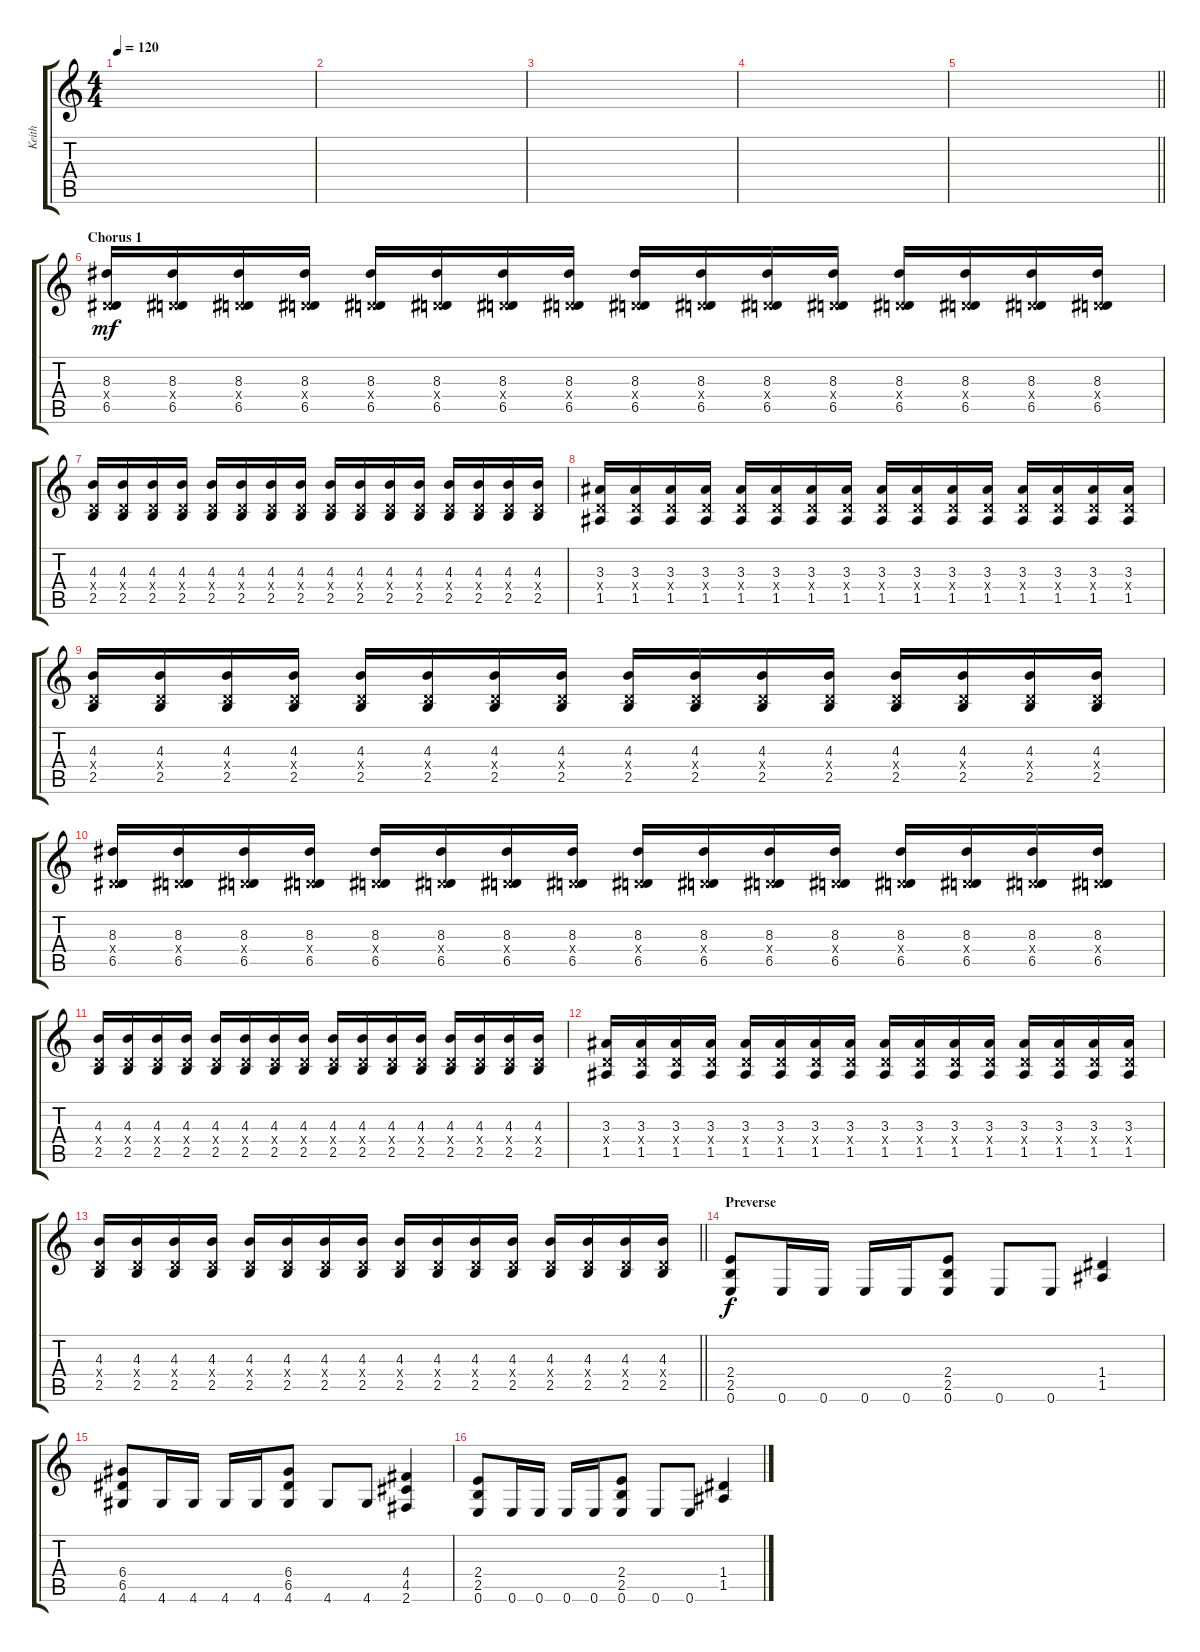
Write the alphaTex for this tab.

\track ("Keith" "Keith") {instrument distortionguitar}
\staff {score tabs}
\tuning (E4 B3 G3 D3 A2 E2) {hide}
\ts (4 4)
\tempo 120
\clef g2
\ks c
|
|
|
|
\barLineRight lightlight
|
\section ("" "Chorus 1")
(8.3 0.4{x} 6.5).16{dy mf} (8.3 0.4{x} 6.5).16 (8.3 0.4{x} 6.5).16 (8.3 0.4{x} 6.5).16 (8.3 0.4{x} 6.5).16 (8.3 0.4{x} 6.5).16 (8.3 0.4{x} 6.5).16 (8.3 0.4{x} 6.5).16 (8.3 0.4{x} 6.5).16 (8.3 0.4{x} 6.5).16 (8.3 0.4{x} 6.5).16 (8.3 0.4{x} 6.5).16 (8.3 0.4{x} 6.5).16 (8.3 0.4{x} 6.5).16 (8.3 0.4{x} 6.5).16 (8.3 0.4{x} 6.5).16 |
(4.3 0.4{x} 2.5).16 (4.3 0.4{x} 2.5).16 (4.3 0.4{x} 2.5).16 (4.3 0.4{x} 2.5).16 (4.3 0.4{x} 2.5).16 (4.3 0.4{x} 2.5).16 (4.3 0.4{x} 2.5).16 (4.3 0.4{x} 2.5).16 (4.3 0.4{x} 2.5).16 (4.3 0.4{x} 2.5).16 (4.3 0.4{x} 2.5).16 (4.3 0.4{x} 2.5).16 (4.3 0.4{x} 2.5).16 (4.3 0.4{x} 2.5).16 (4.3 0.4{x} 2.5).16 (4.3 0.4{x} 2.5).16 |
(3.3 0.4{x} 1.5).16 (3.3 0.4{x} 1.5).16 (3.3 0.4{x} 1.5).16 (3.3 0.4{x} 1.5).16 (3.3 0.4{x} 1.5).16 (3.3 0.4{x} 1.5).16 (3.3 0.4{x} 1.5).16 (3.3 0.4{x} 1.5).16 (3.3 0.4{x} 1.5).16 (3.3 0.4{x} 1.5).16 (3.3 0.4{x} 1.5).16 (3.3 0.4{x} 1.5).16 (3.3 0.4{x} 1.5).16 (3.3 0.4{x} 1.5).16 (3.3 0.4{x} 1.5).16 (3.3 0.4{x} 1.5).16 |
(4.3 0.4{x} 2.5).16 (4.3 0.4{x} 2.5).16 (4.3 0.4{x} 2.5).16 (4.3 0.4{x} 2.5).16 (4.3 0.4{x} 2.5).16 (4.3 0.4{x} 2.5).16 (4.3 0.4{x} 2.5).16 (4.3 0.4{x} 2.5).16 (4.3 0.4{x} 2.5).16 (4.3 0.4{x} 2.5).16 (4.3 0.4{x} 2.5).16 (4.3 0.4{x} 2.5).16 (4.3 0.4{x} 2.5).16 (4.3 0.4{x} 2.5).16 (4.3 0.4{x} 2.5).16 (4.3 0.4{x} 2.5).16 |
(8.3 0.4{x} 6.5).16 (8.3 0.4{x} 6.5).16 (8.3 0.4{x} 6.5).16 (8.3 0.4{x} 6.5).16 (8.3 0.4{x} 6.5).16 (8.3 0.4{x} 6.5).16 (8.3 0.4{x} 6.5).16 (8.3 0.4{x} 6.5).16 (8.3 0.4{x} 6.5).16 (8.3 0.4{x} 6.5).16 (8.3 0.4{x} 6.5).16 (8.3 0.4{x} 6.5).16 (8.3 0.4{x} 6.5).16 (8.3 0.4{x} 6.5).16 (8.3 0.4{x} 6.5).16 (8.3 0.4{x} 6.5).16 |
(4.3 0.4{x} 2.5).16 (4.3 0.4{x} 2.5).16 (4.3 0.4{x} 2.5).16 (4.3 0.4{x} 2.5).16 (4.3 0.4{x} 2.5).16 (4.3 0.4{x} 2.5).16 (4.3 0.4{x} 2.5).16 (4.3 0.4{x} 2.5).16 (4.3 0.4{x} 2.5).16 (4.3 0.4{x} 2.5).16 (4.3 0.4{x} 2.5).16 (4.3 0.4{x} 2.5).16 (4.3 0.4{x} 2.5).16 (4.3 0.4{x} 2.5).16 (4.3 0.4{x} 2.5).16 (4.3 0.4{x} 2.5).16 |
(3.3 0.4{x} 1.5).16 (3.3 0.4{x} 1.5).16 (3.3 0.4{x} 1.5).16 (3.3 0.4{x} 1.5).16 (3.3 0.4{x} 1.5).16 (3.3 0.4{x} 1.5).16 (3.3 0.4{x} 1.5).16 (3.3 0.4{x} 1.5).16 (3.3 0.4{x} 1.5).16 (3.3 0.4{x} 1.5).16 (3.3 0.4{x} 1.5).16 (3.3 0.4{x} 1.5).16 (3.3 0.4{x} 1.5).16 (3.3 0.4{x} 1.5).16 (3.3 0.4{x} 1.5).16 (3.3 0.4{x} 1.5).16 |
\barLineRight lightlight
(4.3 0.4{x} 2.5).16 (4.3 0.4{x} 2.5).16 (4.3 0.4{x} 2.5).16 (4.3 0.4{x} 2.5).16 (4.3 0.4{x} 2.5).16 (4.3 0.4{x} 2.5).16 (4.3 0.4{x} 2.5).16 (4.3 0.4{x} 2.5).16 (4.3 0.4{x} 2.5).16 (4.3 0.4{x} 2.5).16 (4.3 0.4{x} 2.5).16 (4.3 0.4{x} 2.5).16 (4.3 0.4{x} 2.5).16 (4.3 0.4{x} 2.5).16 (4.3 0.4{x} 2.5).16 (4.3 0.4{x} 2.5).16 |
\section ("" "Preverse")
(2.4 2.5 0.6).8{dy f} 0.6.16 0.6.16 0.6.16 0.6.16 (2.4 2.5 0.6).8 0.6.8 0.6.8 (1.4 1.5).4 |
(6.4 6.5 4.6).8 4.6.16 4.6.16 4.6.16 4.6.16 (6.4 6.5 4.6).8 4.6.8 4.6.8 (4.4 4.5 2.6).4 |
(2.4 2.5 0.6).8 0.6.16 0.6.16 0.6.16 0.6.16 (2.4 2.5 0.6).8 0.6.8 0.6.8 (1.4 1.5).4
